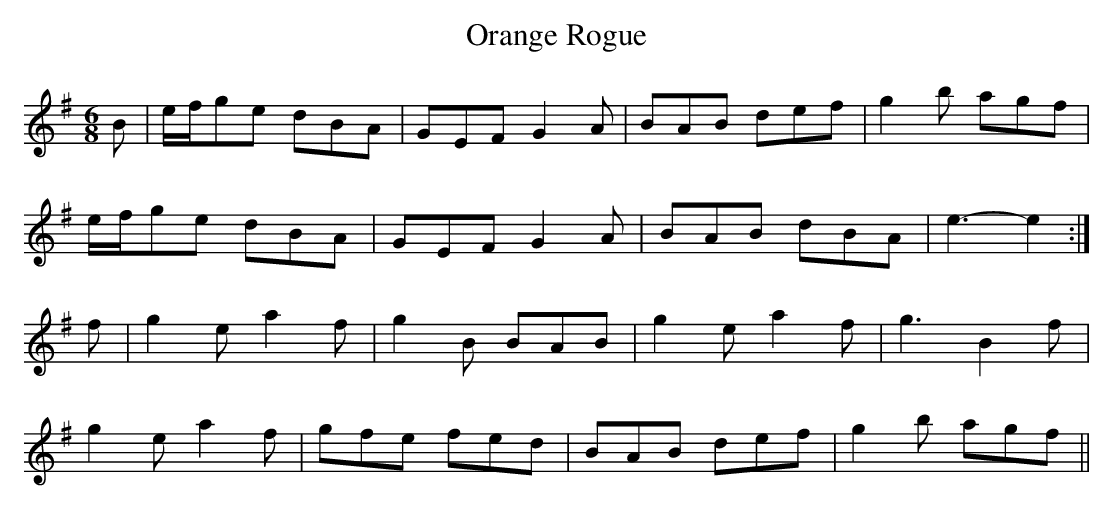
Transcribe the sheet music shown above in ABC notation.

X:1
T:Orange Rogue
M:6/8
L:1/8
K:Em
B|e/2f/2ge dBA|GEF G2 A|BAB def|g2 b agf|
e/2f/2ge dBA|GEF G2 A|BAB dBA|e3 -e2:|
f|g2 e a2 f|g2 B BAB|g2 e a2 f|g3 B2 f|
g2 e a2 f|gfe fed|BAB def|g2 b agf||
